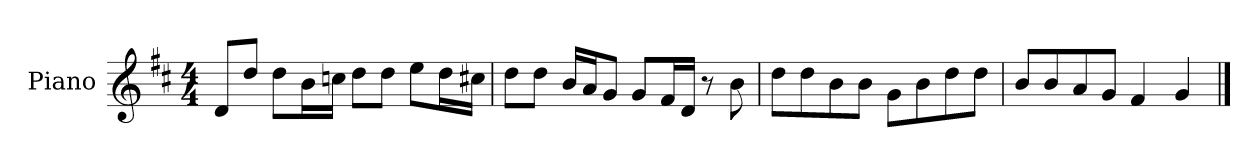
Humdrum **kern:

**kern
*part1
*staff1
*I"Piano
*I'P-no
*clefG2
*k[f#c#]
*M4/4
*MM90
=1
8d/L
8dd/J
8dd\L
16b\L
16ccn\JJ
8dd\L
8dd\J
8ee\L
16dd\L
16cc#X\JJ
=2
8dd\L
8dd\J
16b/LL
16a/J
8g/J
8g/L
16f#/L
16d/JJ
8r
8b\
=3
8dd\L
8dd\
8b\
8b\J
8g\L
8b\
8dd\
8dd\J
=4
8b/L
8b/
8a/
8g/J
4f#/
4g/
==
*-
